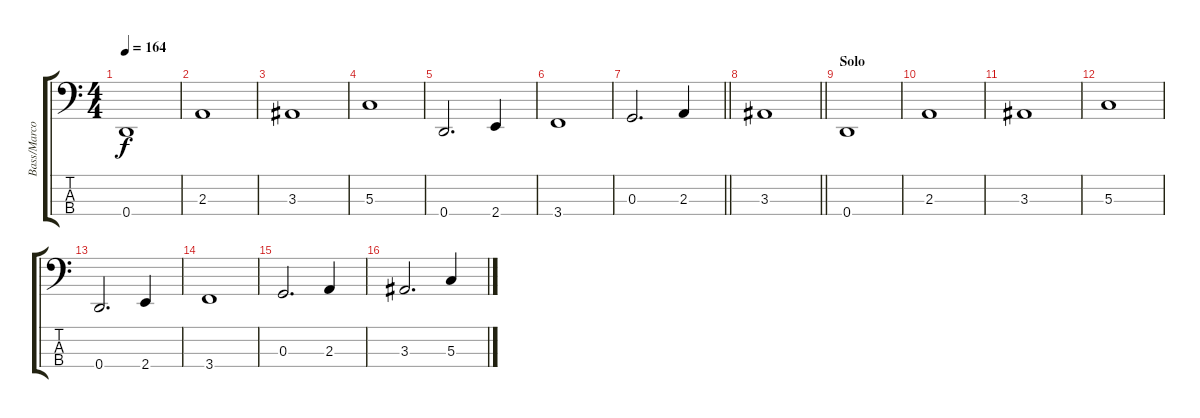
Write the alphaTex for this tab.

\track ("Bass/Marco" "Bass/Marco") {instrument electricbasspick}
\staff {score tabs}
\tuning (F2 C2 G1 D1) {hide}
\ts (4 4)
\tempo 164
\clef f4
\ks c
0.4.1{dy f} |
2.3.1 |
3.3.1 |
5.3.1 |
0.4.2{d} 2.4.4 |
3.4.1 |
\barLineRight lightlight
0.3.2{d} 2.3.4 |
\barLineRight lightlight
3.3.1 |
\section ("" "Solo")
0.4.1 |
2.3.1 |
3.3.1 |
5.3.1 |
0.4.2{d} 2.4.4 |
3.4.1 |
0.3.2{d} 2.3.4 |
3.3.2{d} 5.3.4
